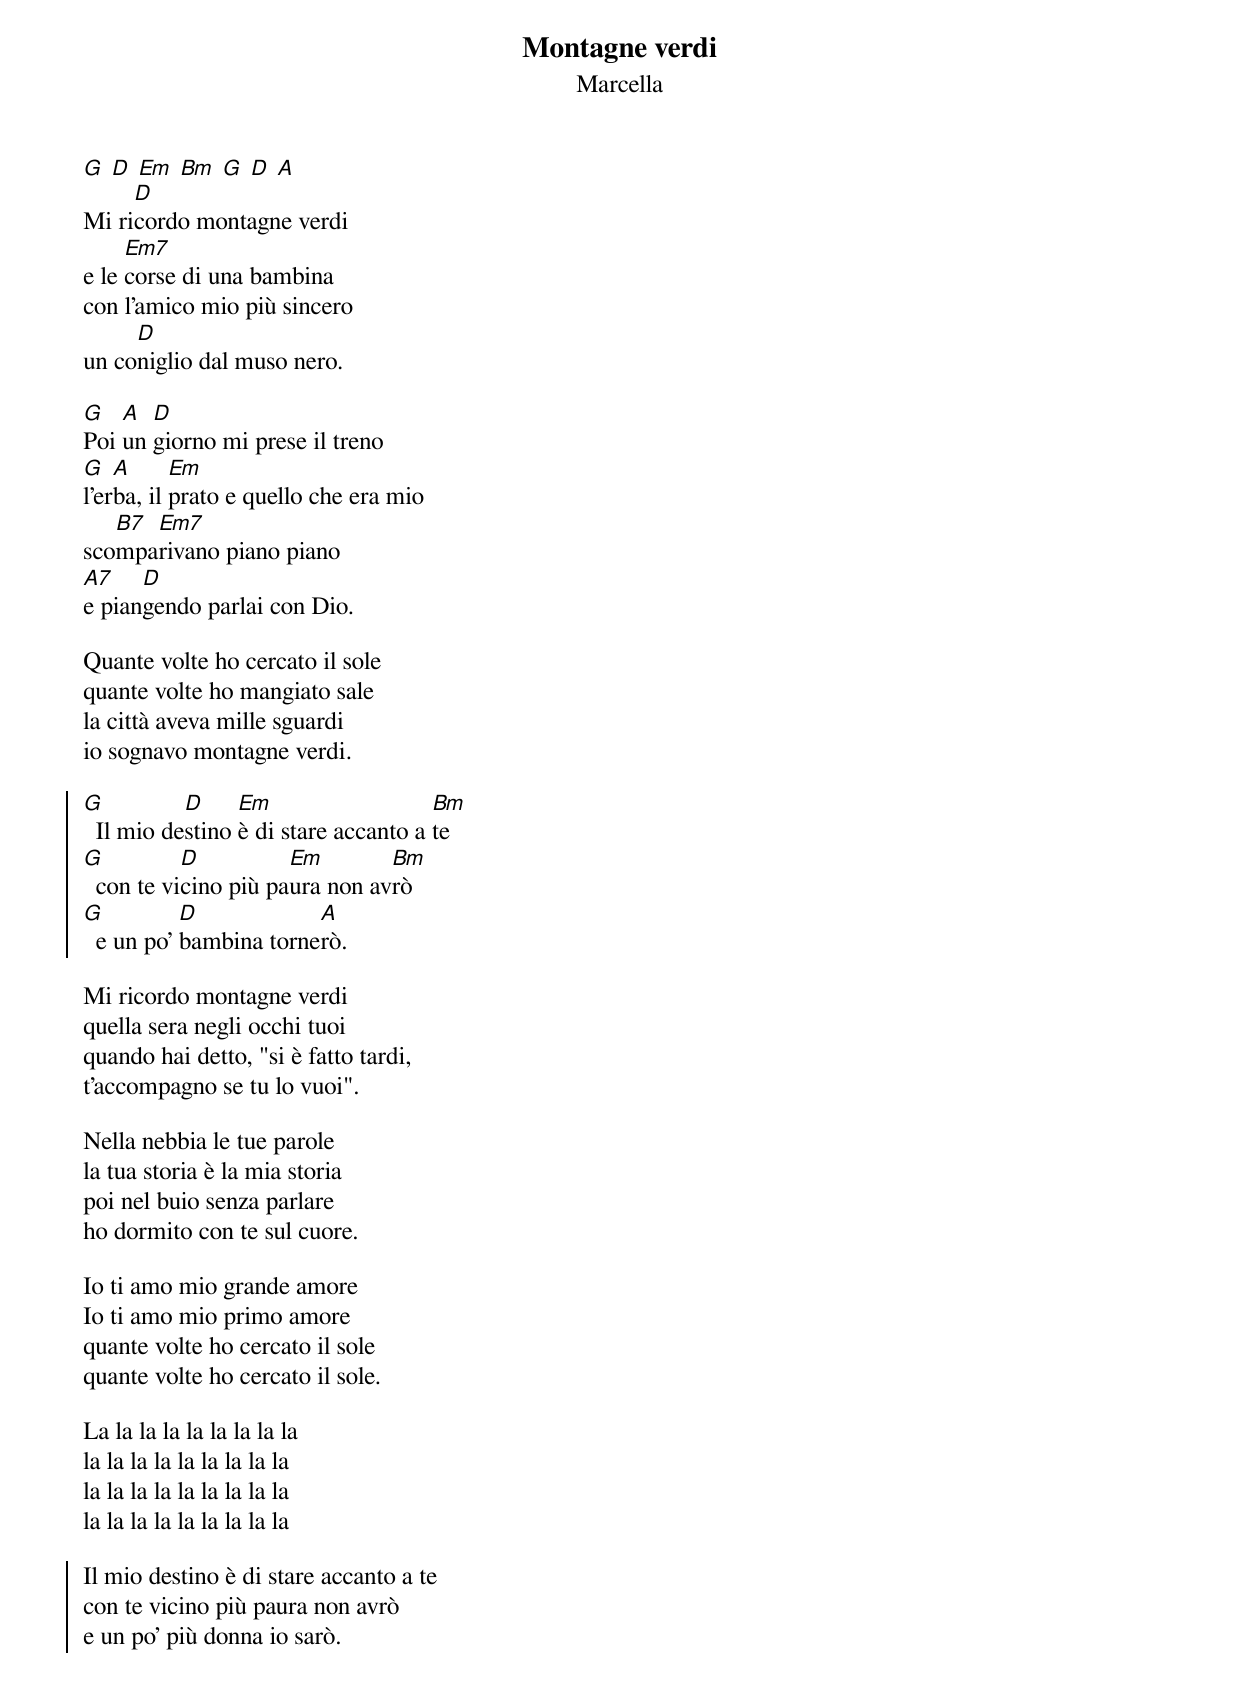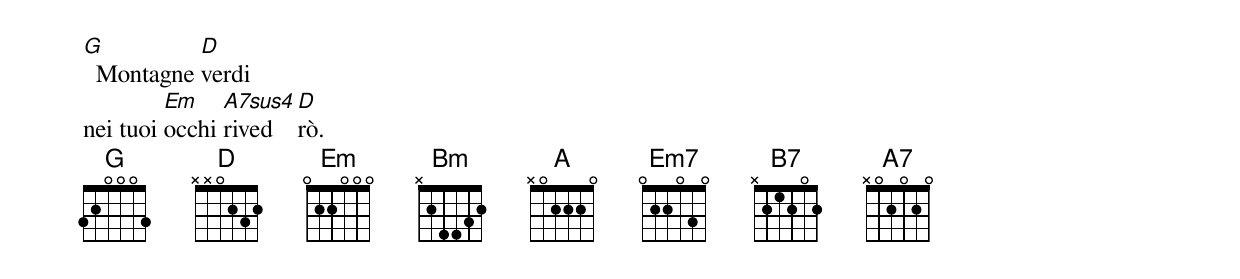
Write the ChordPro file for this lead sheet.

{title: Montagne verdi}
{subtitle: Marcella}
[G] [D] [Em] [Bm] [G] [D] [A]
Mi ri[D]cordo montagne verdi
e le [Em7]corse di una bambina
con l'amico mio più sincero
un co[D]niglio dal muso nero.

[G]Poi [A]un [D]giorno mi prese il treno
[G]l'er[A]ba, il [Em]prato e quello che era mio
sco[B7]mpa[Em7]rivano piano piano
[A7]e pian[D]gendo parlai con Dio.

Quante volte ho cercato il sole
quante volte ho mangiato sale
la città aveva mille sguardi
io sognavo montagne verdi.

{soc}
[G]  Il mio de[D]stino [Em]è di stare accanto a [Bm]te
[G]  con te vi[D]cino più pa[Em]ura non av[Bm]rò
[G]  e un po' [D]bambina torne[A]rò.
{eoc}

Mi ricordo montagne verdi
quella sera negli occhi tuoi
quando hai detto, "si è fatto tardi,
t'accompagno se tu lo vuoi".

Nella nebbia le tue parole
la tua storia è la mia storia
poi nel buio senza parlare
ho dormito con te sul cuore.

Io ti amo mio grande amore
Io ti amo mio primo amore
quante volte ho cercato il sole
quante volte ho cercato il sole.

La la la la la la la la la
la la la la la la la la la
la la la la la la la la la
la la la la la la la la la

{soc}
Il mio destino è di stare accanto a te
con te vicino più paura non avrò
e un po' più donna io sarò.
{eoc}

[G]  Montagne [D]verdi
nei tuoi [Em]occhi [A7sus4]rived[D]rò.
